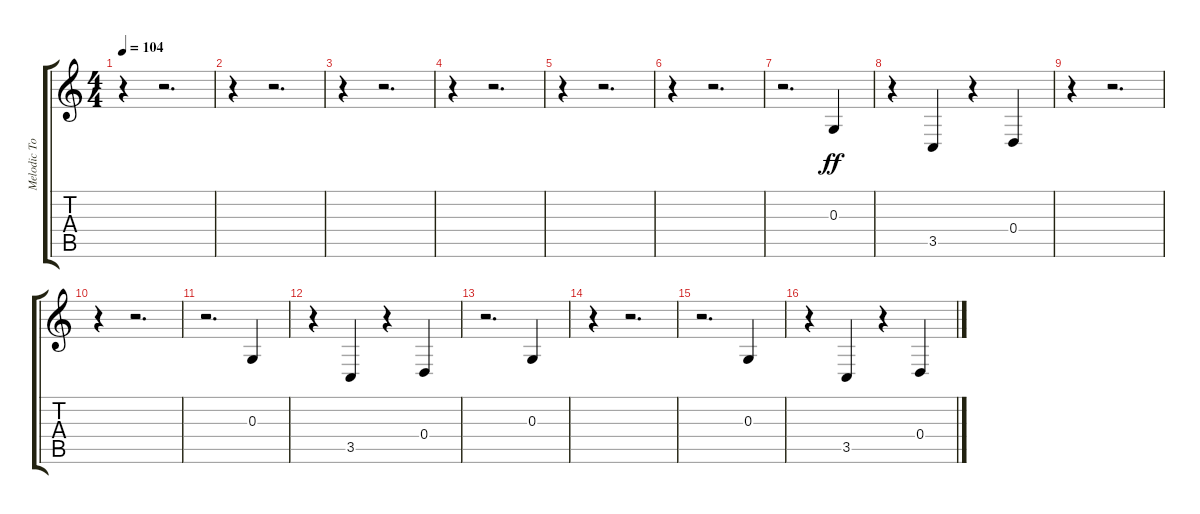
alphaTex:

\track ("Melodic Tom" "Melodic To") {instrument melodictom}
\staff {score tabs}
\tuning (E4 B3 G3 D3 A2 E2) {hide}
\ts (4 4)
\tempo 104
\clef g2
\ks c
r.4{dy ff} r.2{d} |
r.4 r.2{d} |
r.4 r.2{d} |
r.4 r.2{d} |
r.4 r.2{d} |
r.4 r.2{d} |
r.2{d} 0.3.4 |
r.4 3.5.4 r.4 0.4.4 |
r.4 r.2{d} |
r.4 r.2{d} |
r.2{d} 0.3.4 |
r.4 3.5.4 r.4 0.4.4 |
r.2{d} 0.3.4 |
r.4 r.2{d} |
r.2{d} 0.3.4 |
r.4 3.5.4 r.4 0.4.4
